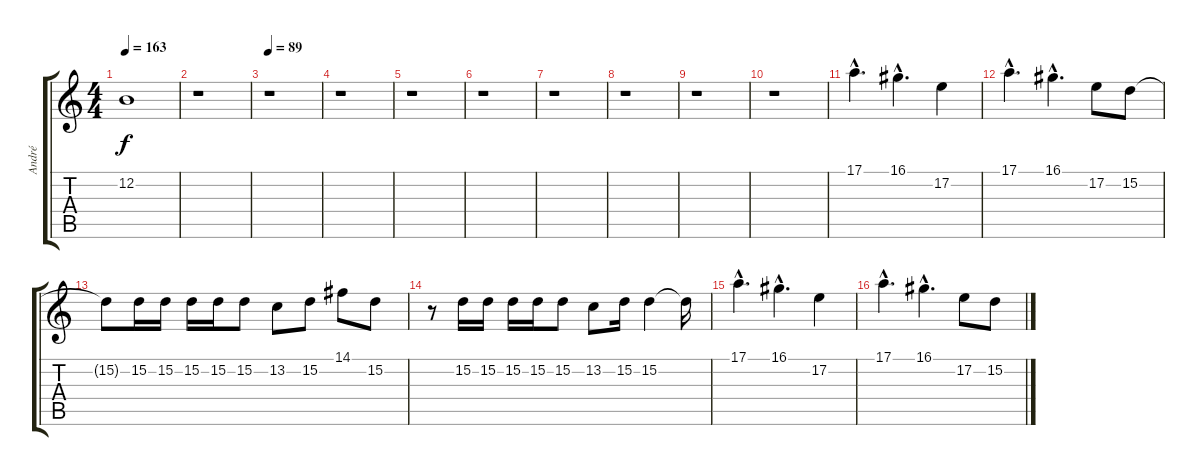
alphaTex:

\track ("André" "André") {instrument lead6voice}
\staff {score tabs}
\tuning (E4 B3 G3 D3 A2 E2) {hide}
\ts (4 4)
\tempo 163
\clef g2
\ks c
12.2.1{dy f} |
r.1 |
\tempo 89
r.1 |
r.1 |
r.1 |
r.1 |
r.1 |
r.1 |
r.1 |
r.1 |
17.1{hac}.4{d} 16.1{hac}.4{d} 17.2.4 |
17.1{hac}.4{d} 16.1{hac}.4{d} 17.2.8 15.2.8 |
15.2{t}.8 15.2.16 15.2.16 15.2.16 15.2.16 15.2.8 13.2.8 15.2.8 14.1.8 15.2.8 |
r.8 15.2.16 15.2.16 15.2.16 15.2.16 15.2.8 13.2.8 15.2.16 15.2.4 15.2{t}.16 |
17.1{hac}.4{d} 16.1{hac}.4{d} 17.2.4 |
17.1{hac}.4{d} 16.1{hac}.4{d} 17.2.8 15.2.8
